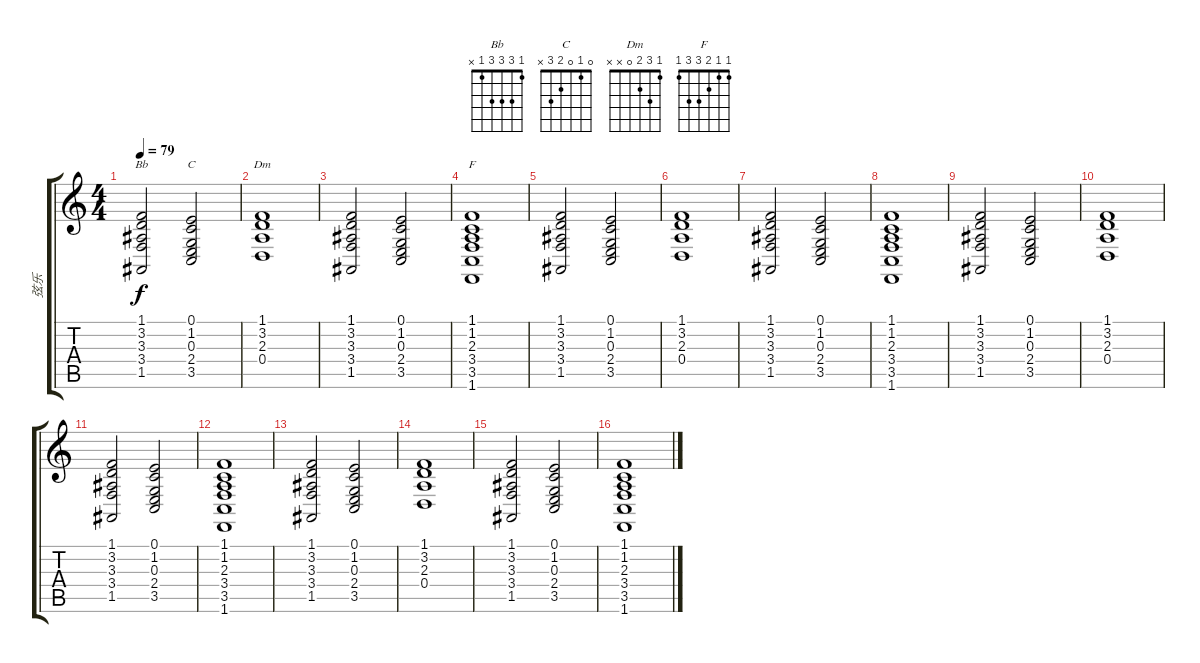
\track ("弦乐" "弦乐") {instrument stringensemble1}
\staff {score tabs}
\tuning (E4 B3 G3 D3 A2 E2) {hide}
\chord ("Bb" 1 3 3 3 1 x)
\chord ("C" 0 1 0 2 3 x)
\chord ("Dm" 1 3 2 0 x x)
\chord ("F" 1 1 2 3 3 1)
\ts (4 4)
\tempo 79
\clef g2
\ks c
(1.1 3.2 3.3 3.4 1.5).2{ch "Bb" dy f} (0.1 1.2 0.3 2.4 3.5).2{ch "C"} |
(1.1 3.2 2.3 0.4).1{ch "Dm"} |
(1.1 3.2 3.3 3.4 1.5).2 (0.1 1.2 0.3 2.4 3.5).2 |
(1.1 1.2 2.3 3.4 3.5 1.6).1{ch "F"} |
(1.1 3.2 3.3 3.4 1.5).2 (0.1 1.2 0.3 2.4 3.5).2 |
(1.1 3.2 2.3 0.4).1 |
(1.1 3.2 3.3 3.4 1.5).2 (0.1 1.2 0.3 2.4 3.5).2 |
(1.1 1.2 2.3 3.4 3.5 1.6).1 |
(1.1 3.2 3.3 3.4 1.5).2 (0.1 1.2 0.3 2.4 3.5).2 |
(1.1 3.2 2.3 0.4).1 |
(1.1 3.2 3.3 3.4 1.5).2 (0.1 1.2 0.3 2.4 3.5).2 |
(1.1 1.2 2.3 3.4 3.5 1.6).1 |
(1.1 3.2 3.3 3.4 1.5).2 (0.1 1.2 0.3 2.4 3.5).2 |
(1.1 3.2 2.3 0.4).1 |
(1.1 3.2 3.3 3.4 1.5).2 (0.1 1.2 0.3 2.4 3.5).2 |
(1.1 1.2 2.3 3.4 3.5 1.6).1
